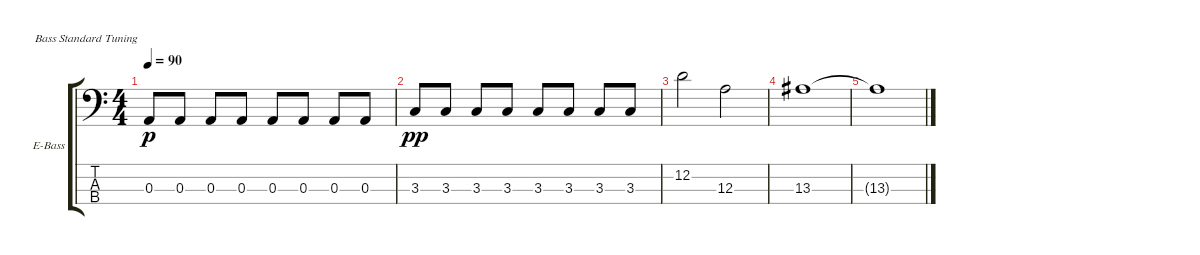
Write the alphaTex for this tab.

\defaultSystemsLayout 4
\bracketExtendMode groupsimilarinstruments
\firstSystemTrackNameOrientation horizontal
\otherSystemsTrackNameOrientation horizontal
\track ("Electric Bass" "E-Bass") {instrument electricbassfinger}
\staff {score tabs}
\tuning (G2 D2 A1 E1)
\ts (4 4)
\tempo 90
\clef f4
\ks c
0.3.8{dy p} 0.3.8 0.3.8 0.3.8 0.3.8 0.3.8 0.3.8 0.3.8 |
3.3.8{dy pp} 3.3.8 3.3.8 3.3.8 3.3.8 3.3.8 3.3.8 3.3.8 |
12.2.2 12.3.2 |
13.3.1 |
13.3{t}.1
